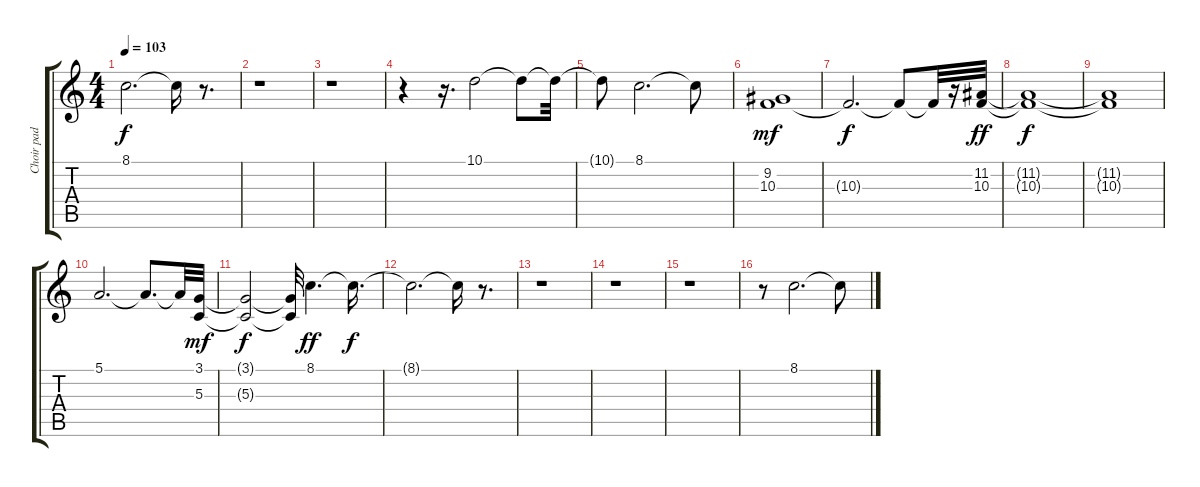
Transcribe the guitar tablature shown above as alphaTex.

\track ("Choir pad" "Choir pad") {instrument pad4choir}
\staff {score tabs}
\tuning (E4 B3 G3 D3 A2 E2) {hide}
\ts (4 4)
\tempo 103
\clef g2
\ks c
8.1{t}.2{d dy f} 8.1{t}.16 r.8{d} |
r.1 |
r.1 |
r.4 r.16{d} 10.1.2 10.1{t}.8 10.1{t}.32 |
10.1{t}.8 8.1.2{d} 8.1{t}.8 |
(9.2 10.3).1{dy mf} |
10.3{t}.2{d dy f} 10.3{t}.8 10.3{t}.32 r.16 (11.2 10.3).32{dy ff} |
(11.2{t} 10.3{t}).1{dy f} |
(11.2{t} 10.3{t}).1 |
5.1.2{d} 5.1{t}.8{d} 5.1{t}.32 (3.1 5.3).32{dy mf} |
(3.1{t} 5.3{t}).2{dy f} (3.1{t} 5.3{t}).32 8.1.4{d dy ff} 8.1{t}.16{d dy f} |
8.1{t}.2{d} 8.1{t}.16 r.8{d} |
r.1 |
r.1 |
r.1 |
r.8 8.1.2{d} 8.1{t}.8
